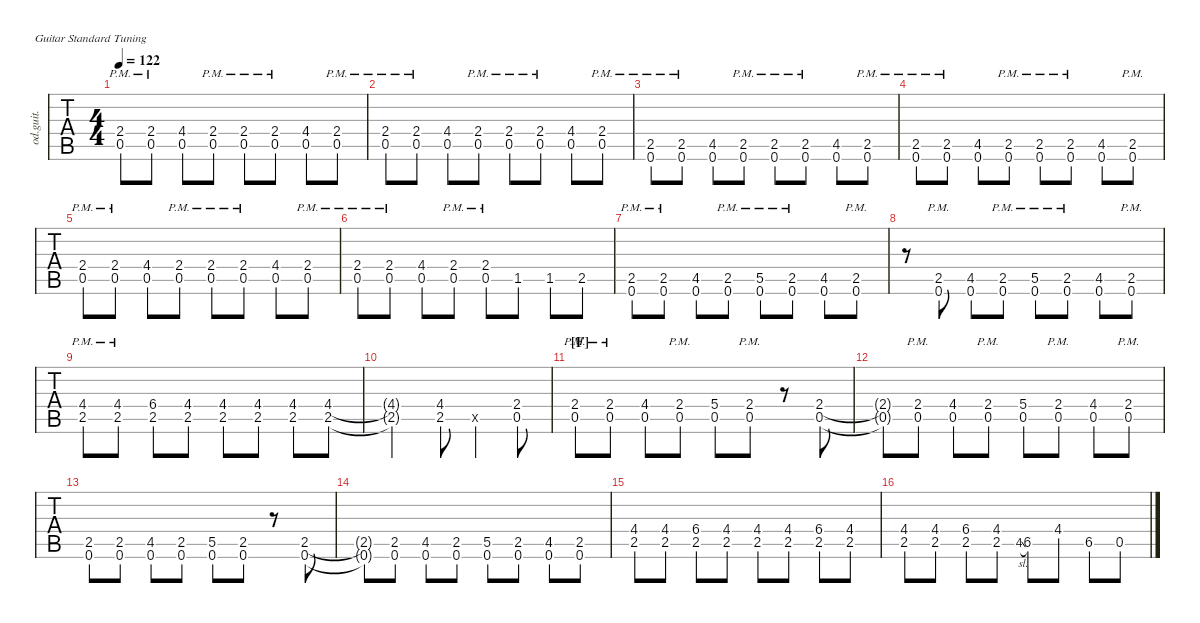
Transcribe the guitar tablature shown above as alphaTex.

\defaultSystemsLayout 4
\hideDynamics
\bracketExtendMode nobrackets
\track ("1st guitar" "od.guit.") {defaultSystemsLayout 4 instrument overdrivenguitar}
\staff {tabs}
\tuning (E4 B3 G3 D3 A2 E2)
\ts (4 4)
\tempo 122
\clef g2
\ks c
(2.4{pm} 0.5{pm}).8{dy mf} (2.4{pm} 0.5{pm}).8 (4.4{acc #} 0.5).8 (2.4{pm} 0.5{pm}).8 (2.4{pm} 0.5{pm}).8 (2.4{pm} 0.5{pm}).8 (4.4{acc #} 0.5).8 (2.4{pm} 0.5{pm}).8 |
(2.4{pm} 0.5{pm}).8 (2.4{pm} 0.5{pm}).8 (4.4{acc #} 0.5).8 (2.4{pm} 0.5{pm}).8 (2.4{pm} 0.5{pm}).8 (2.4{pm} 0.5{pm}).8 (4.4{acc #} 0.5).8 (2.4{pm} 0.5{pm}).8 |
(2.5{pm} 0.6{pm}).8 (2.5{pm} 0.6{pm}).8 (4.5{acc #} 0.6).8 (2.5{pm} 0.6{pm}).8 (2.5{pm} 0.6{pm}).8 (2.5{pm} 0.6{pm}).8 (4.5{acc #} 0.6).8 (2.5{pm} 0.6{pm}).8 |
(2.5{pm} 0.6{pm}).8 (2.5{pm} 0.6{pm}).8 (4.5{acc #} 0.6).8 (2.5{pm} 0.6{pm}).8 (2.5{pm} 0.6{pm}).8 (2.5{pm} 0.6{pm}).8 (4.5{acc #} 0.6).8 (2.5{pm} 0.6{pm}).8 |
(2.4{pm} 0.5{pm}).8 (2.4{pm} 0.5{pm}).8 (4.4{acc #} 0.5).8 (2.4{pm} 0.5{pm}).8 (2.4{pm} 0.5{pm}).8 (2.4{pm} 0.5{pm}).8 (4.4{acc #} 0.5).8 (2.4{pm} 0.5{pm}).8 |
(2.4{pm} 0.5{pm}).8 (2.4{pm} 0.5{pm}).8 (4.4{acc #} 0.5).8 (2.4{pm} 0.5{pm}).8 (2.4{pm} 0.5{pm}).8 1.5{acc #}.8 1.5{acc #}.8 2.5.8 |
(2.5{pm} 0.6{pm}).8 (2.5{pm} 0.6{pm}).8 (4.5{acc #} 0.6).8 (2.5{pm} 0.6{pm}).8 (5.5{pm} 0.6{pm}).8 (2.5{pm} 0.6{pm}).8 (4.5{acc #} 0.6).8 (2.5{pm} 0.6).8 |
r.8 (2.5{pm} 0.6).8 (4.5{acc #} 0.6).8 (2.5{pm} 0.6{pm}).8 (5.5{pm} 0.6{pm}).8 (2.5{pm} 0.6{pm}).8 (4.5{acc #} 0.6).8 (2.5{pm} 0.6{pm}).8 |
(4.4{pm acc #} 2.5{pm}).8 (4.4{pm acc #} 2.5{pm}).8 (6.4{acc #} 2.5).8{dy f} (4.4{acc #} 2.5).8{dy mf} (4.4{acc #} 2.5).8 (4.4{acc #} 2.5).8 (4.4{acc #} 2.5).8 (4.4{acc #} 2.5).8 |
(4.4{t acc #} 2.5{t}).2 (4.4{acc #} 2.5).8 0.5{x}.4 (0.5 2.4).8 |
\section ("F" "")
(2.4{pm} 0.5{pm}).8 (2.4{pm} 0.5{pm}).8 (4.4{acc #} 0.5).8 (2.4{pm} 0.5{pm}).8 (5.4 0.5).8{dy f} (0.5{pm} 2.4{pm}).8{dy mf} r.8 (2.4 0.5).8 |
(2.4{t} 0.5{t}).8{dy f} (2.4{pm} 0.5{pm}).8{dy mf} (4.4{acc #} 0.5).8 (2.4{pm} 0.5{pm}).8 (5.4 0.5).8{dy f} (2.4{pm} 0.5{pm}).8{dy mf} (4.4{acc #} 0.5).8 (2.4 0.5{pm}).8 |
(2.5 0.6).8 (2.5 0.6).8 (4.5{acc #} 0.6).8 (2.5 0.6).8 (5.5 0.6).8{dy f} (0.6 2.5).8{dy mf} r.8 (2.5 0.6).8 |
(2.5{t} 0.6{t}).8{dy f} (2.5 0.6).8{dy mf} (4.5{acc #} 0.6).8 (2.5 0.6).8 (5.5 0.6).8{dy f} (2.5 0.6).8{dy mf} (4.5{acc #} 0.6).8 (2.5 0.6).8 |
(4.4{acc #} 2.5).8 (4.4{acc #} 2.5).8 (6.4{acc #} 2.5).8{dy f} (4.4{acc #} 2.5).8{dy mf} (4.4{acc #} 2.5).8 (2.5 4.4{acc #}).8 (6.4{acc #} 2.5).8 (4.4{acc #} 2.5).8 |
(4.4{acc #} 2.5).8 (4.4{acc #} 2.5).8 (6.4{acc #} 2.5).8{dy f} (4.4{acc #} 2.5).8{dy mf} 4.5{sl acc #}.8{gr} 6.5{acc #}.8{dy f} 4.4{acc #}.8{dy mf} 6.5{acc #}.8{dy f} 0.5.8
